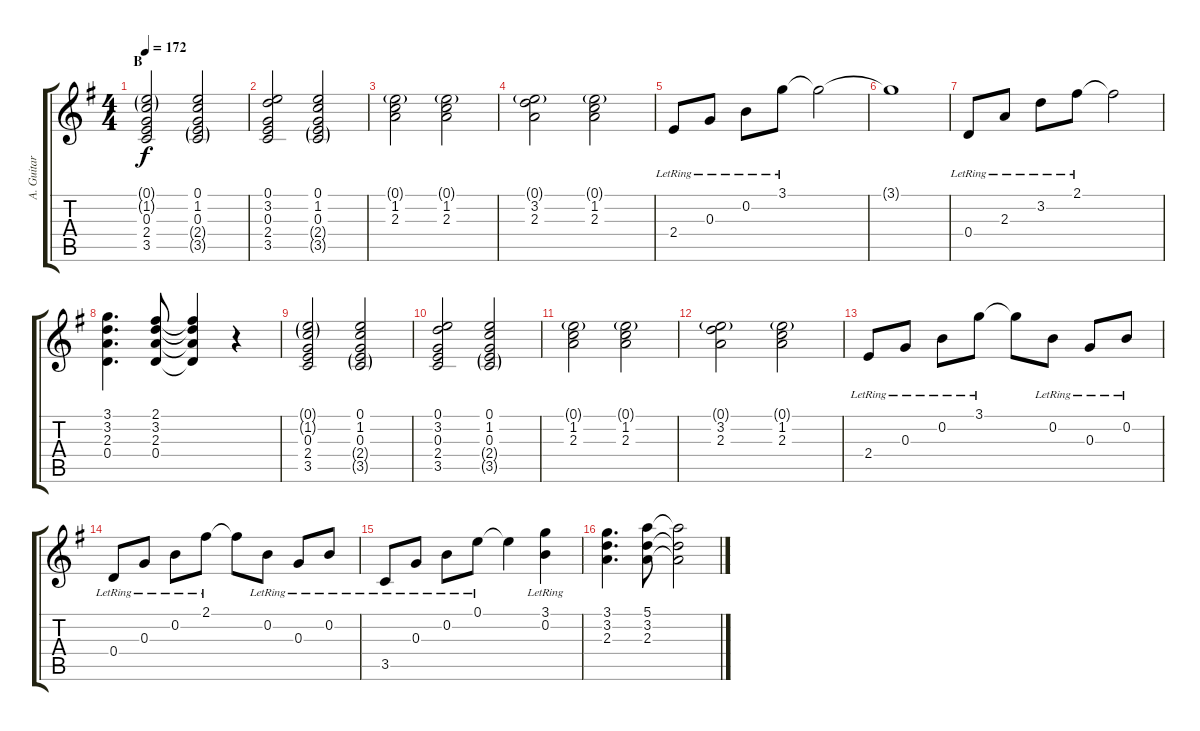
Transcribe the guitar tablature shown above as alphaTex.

\track ("A. Guitar I" "A. Guitar ") {instrument acousticguitarsteel}
\staff {score tabs}
\tuning (E4 B3 G3 D3 A2 E2) {hide}
\ts (4 4)
\section ("" "B")
\tempo 172
\clef g2
\ks g
(0.1{g} 1.2{g} 0.3 2.4 3.5).2{dy f} (0.1 1.2 0.3 2.4{g} 3.5{g}).2 |
(0.1 3.2 0.3 2.4 3.5).2 (0.1 1.2 0.3 2.4{g} 3.5{g}).2 |
(0.1{g} 1.2 2.3).2 (0.1{g} 1.2 2.3).2 |
(0.1{g} 3.2 2.3).2 (0.1{g} 1.2 2.3).2 |
2.4{lr}.8 0.3{lr}.8 0.2{lr}.8 3.1{lr}.8 3.1{t}.2 |
3.1{t}.1 |
0.4{lr}.8 2.3{lr}.8 3.2{lr}.8 2.1{lr}.8 2.1{t}.2 |
(3.1 3.2 2.3 0.4).4{d} (2.1 3.2 2.3 0.4).8 (2.1{t} 3.2{t} 2.3{t} 0.4{t}).4 r.4 |
(0.1{g} 1.2{g} 0.3 2.4 3.5).2 (0.1 1.2 0.3 2.4{g} 3.5{g}).2 |
(0.1 3.2 0.3 2.4 3.5).2 (0.1 1.2 0.3 2.4{g} 3.5{g}).2 |
(0.1{g} 1.2 2.3).2 (0.1{g} 1.2 2.3).2 |
(0.1{g} 3.2 2.3).2 (0.1{g} 1.2 2.3).2 |
2.4{lr}.8 0.3{lr}.8 0.2{lr}.8 3.1{lr}.8 3.1{t}.8 0.2{lr}.8 0.3{lr}.8 0.2{lr}.8 |
0.4{lr}.8 0.3{lr}.8 0.2{lr}.8 2.1{lr}.8 2.1{t}.8 0.2{lr}.8 0.3{lr}.8 0.2{lr}.8 |
3.5{lr}.8 0.3{lr}.8 0.2{lr}.8 0.1{lr}.8 0.1{t}.4 (3.1{lr} 0.2).4 |
(3.1 3.2 2.3).4{d} (5.1 3.2 2.3).8 (5.1{t} 3.2{t} 2.3{t}).2
